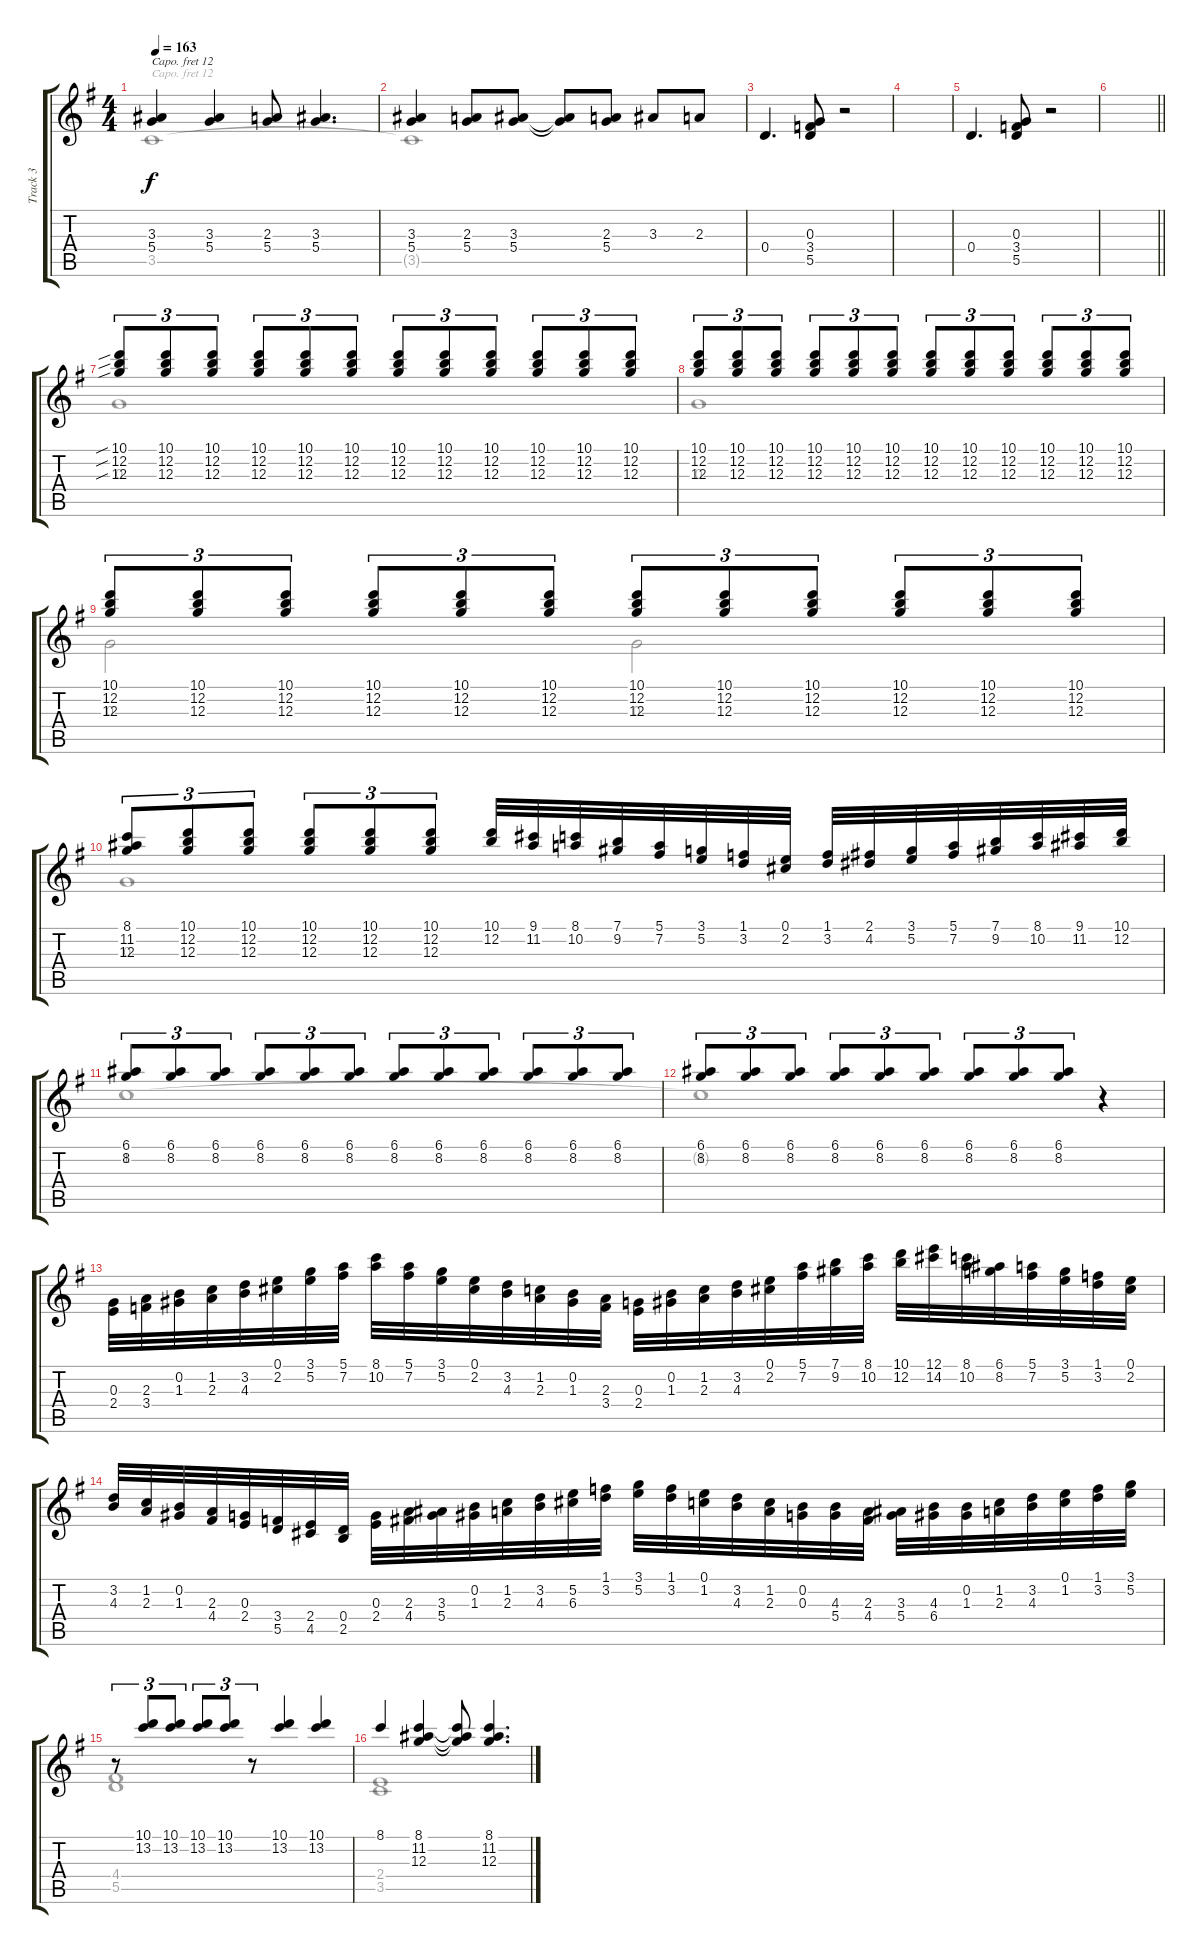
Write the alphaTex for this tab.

\track ("Track 3" "Track 3") {instrument electricpiano1}
\staff {score tabs}
\capo 12
\tuning (E4 B3 G3 D3 A2 E2) {hide}
\voice
\ts (4 4)
\tempo 163
\clef g2
\ks g
(3.3 5.4).4{dy f} (3.3 5.4).4 (2.3 5.4).8 (3.3 5.4).4{d} |
(3.3 5.4).4 (2.3 5.4).8 (3.3 5.4).8 (3.3{t} 5.4{t}).8 (2.3 5.4).8 3.3.8 2.3.8 |
0.4.4{d} (0.3 3.4 5.5).8 r.2 |
|
0.4.4{d} (0.3 3.4 5.5).8 r.2 |
\barLineRight lightlight
|
(10.1{sib} 12.2{sib} 12.3{sib}).8{tu (3 2)} (10.1 12.2 12.3).8{tu (3 2)} (10.1 12.2 12.3).8{tu (3 2)} (10.1 12.2 12.3).8{tu (3 2)} (10.1 12.2 12.3).8{tu (3 2)} (10.1 12.2 12.3).8{tu (3 2)} (10.1 12.2 12.3).8{tu (3 2)} (10.1 12.2 12.3).8{tu (3 2)} (10.1 12.2 12.3).8{tu (3 2)} (10.1 12.2 12.3).8{tu (3 2)} (10.1 12.2 12.3).8{tu (3 2)} (10.1 12.2 12.3).8{tu (3 2)} |
(10.1 12.2 12.3).8{tu (3 2)} (10.1 12.2 12.3).8{tu (3 2)} (10.1 12.2 12.3).8{tu (3 2)} (10.1 12.2 12.3).8{tu (3 2)} (10.1 12.2 12.3).8{tu (3 2)} (10.1 12.2 12.3).8{tu (3 2)} (10.1 12.2 12.3).8{tu (3 2)} (10.1 12.2 12.3).8{tu (3 2)} (10.1 12.2 12.3).8{tu (3 2)} (10.1 12.2 12.3).8{tu (3 2)} (10.1 12.2 12.3).8{tu (3 2)} (10.1 12.2 12.3).8{tu (3 2)} |
(10.1 12.2 12.3).8{tu (3 2)} (10.1 12.2 12.3).8{tu (3 2)} (10.1 12.2 12.3).8{tu (3 2)} (10.1 12.2 12.3).8{tu (3 2)} (10.1 12.2 12.3).8{tu (3 2)} (10.1 12.2 12.3).8{tu (3 2)} (10.1 12.2 12.3).8{tu (3 2)} (10.1 12.2 12.3).8{tu (3 2)} (10.1 12.2 12.3).8{tu (3 2)} (10.1 12.2 12.3).8{tu (3 2)} (10.1 12.2 12.3).8{tu (3 2)} (10.1 12.2 12.3).8{tu (3 2)} |
(8.1 11.2 12.3).8{tu (3 2)} (10.1 12.2 12.3).8{tu (3 2)} (10.1 12.2 12.3).8{tu (3 2)} (10.1 12.2 12.3).8{tu (3 2)} (10.1 12.2 12.3).8{tu (3 2)} (10.1 12.2 12.3).8{tu (3 2)} (10.1 12.2).32 (9.1 11.2).32 (8.1 10.2).32 (7.1 9.2).32 (5.1 7.2).32 (3.1 5.2).32 (1.1 3.2).32 (0.1 2.2).32 (1.1 3.2).32 (2.1 4.2).32 (3.1 5.2).32 (5.1 7.2).32 (7.1 9.2).32 (8.1 10.2).32 (9.1 11.2).32 (10.1 12.2).32 |
(6.1 8.2).8{tu (3 2)} (6.1 8.2).8{tu (3 2)} (6.1 8.2).8{tu (3 2)} (6.1 8.2).8{tu (3 2)} (6.1 8.2).8{tu (3 2)} (6.1 8.2).8{tu (3 2)} (6.1 8.2).8{tu (3 2)} (6.1 8.2).8{tu (3 2)} (6.1 8.2).8{tu (3 2)} (6.1 8.2).8{tu (3 2)} (6.1 8.2).8{tu (3 2)} (6.1 8.2).8{tu (3 2)} |
(6.1 8.2).8{tu (3 2)} (6.1 8.2).8{tu (3 2)} (6.1 8.2).8{tu (3 2)} (6.1 8.2).8{tu (3 2)} (6.1 8.2).8{tu (3 2)} (6.1 8.2).8{tu (3 2)} (6.1 8.2).8{tu (3 2)} (6.1 8.2).8{tu (3 2)} (6.1 8.2).8{tu (3 2)} r.4 |
(0.3 2.4).32 (2.3 3.4).32 (0.2 1.3).32 (1.2 2.3).32 (3.2 4.3).32 (0.1 2.2).32 (3.1 5.2).32 (5.1 7.2).32 (8.1 10.2).32 (5.1 7.2).32 (3.1 5.2).32 (0.1 2.2).32 (3.2 4.3).32 (1.2 2.3).32 (0.2 1.3).32 (2.3 3.4).32 (0.3 2.4).32 (0.2 1.3).32 (1.2 2.3).32 (3.2 4.3).32 (0.1 2.2).32 (5.1 7.2).32 (7.1 9.2).32 (8.1 10.2).32 (10.1 12.2).32 (12.1 14.2).32 (8.1 10.2).32 (6.1 8.2).32 (5.1 7.2).32 (3.1 5.2).32 (1.1 3.2).32 (0.1 2.2).32 |
(3.2 4.3).32 (1.2 2.3).32 (0.2 1.3).32 (2.3 4.4).32 (0.3 2.4).32 (3.4 5.5).32 (2.4 4.5).32 (0.4 2.5).32 (0.3 2.4).32 (2.3 4.4).32 (3.3 5.4).32 (0.2 1.3).32 (1.2 2.3).32 (3.2 4.3).32 (5.2 6.3).32 (1.1 3.2).32 (3.1 5.2).32 (1.1 3.2).32 (0.1 1.2).32 (3.2 4.3).32 (1.2 2.3).32 (0.2 0.3).32 (4.3 5.4).32 (2.3 4.4).32 (3.3 5.4).32 (4.3 6.4).32 (0.2 1.3).32 (1.2 2.3).32 (3.2 4.3).32 (0.1 1.2).32 (1.1 3.2).32 (3.1 5.2).32 |
r.8{tu (3 2)} (10.1 13.2).8{tu (3 2)} (10.1 13.2).8{tu (3 2)} (10.1 13.2).8{tu (3 2)} (10.1 13.2).8{tu (3 2)} r.8{tu (3 2)} (10.1 13.2).4 (10.1 13.2).4 |
8.1.4 (8.1 11.2 12.3).4 (8.1{t} 11.2{t} 12.3{t}).8 (8.1 11.2 12.3).4{d}
\voice
\clef g2
\ottava regular
\simile none
\ks g
3.5.1{dy f} |
3.5{t}.1 |
|
|
|
\barLineRight lightlight
|
0.3.1 |
0.3.1 |
0.3.2 0.3.2 |
0.3.1 |
1.2.1 |
1.2{t}.1 |
|
|
(4.4 5.5).1 |
(2.4 3.5).1
